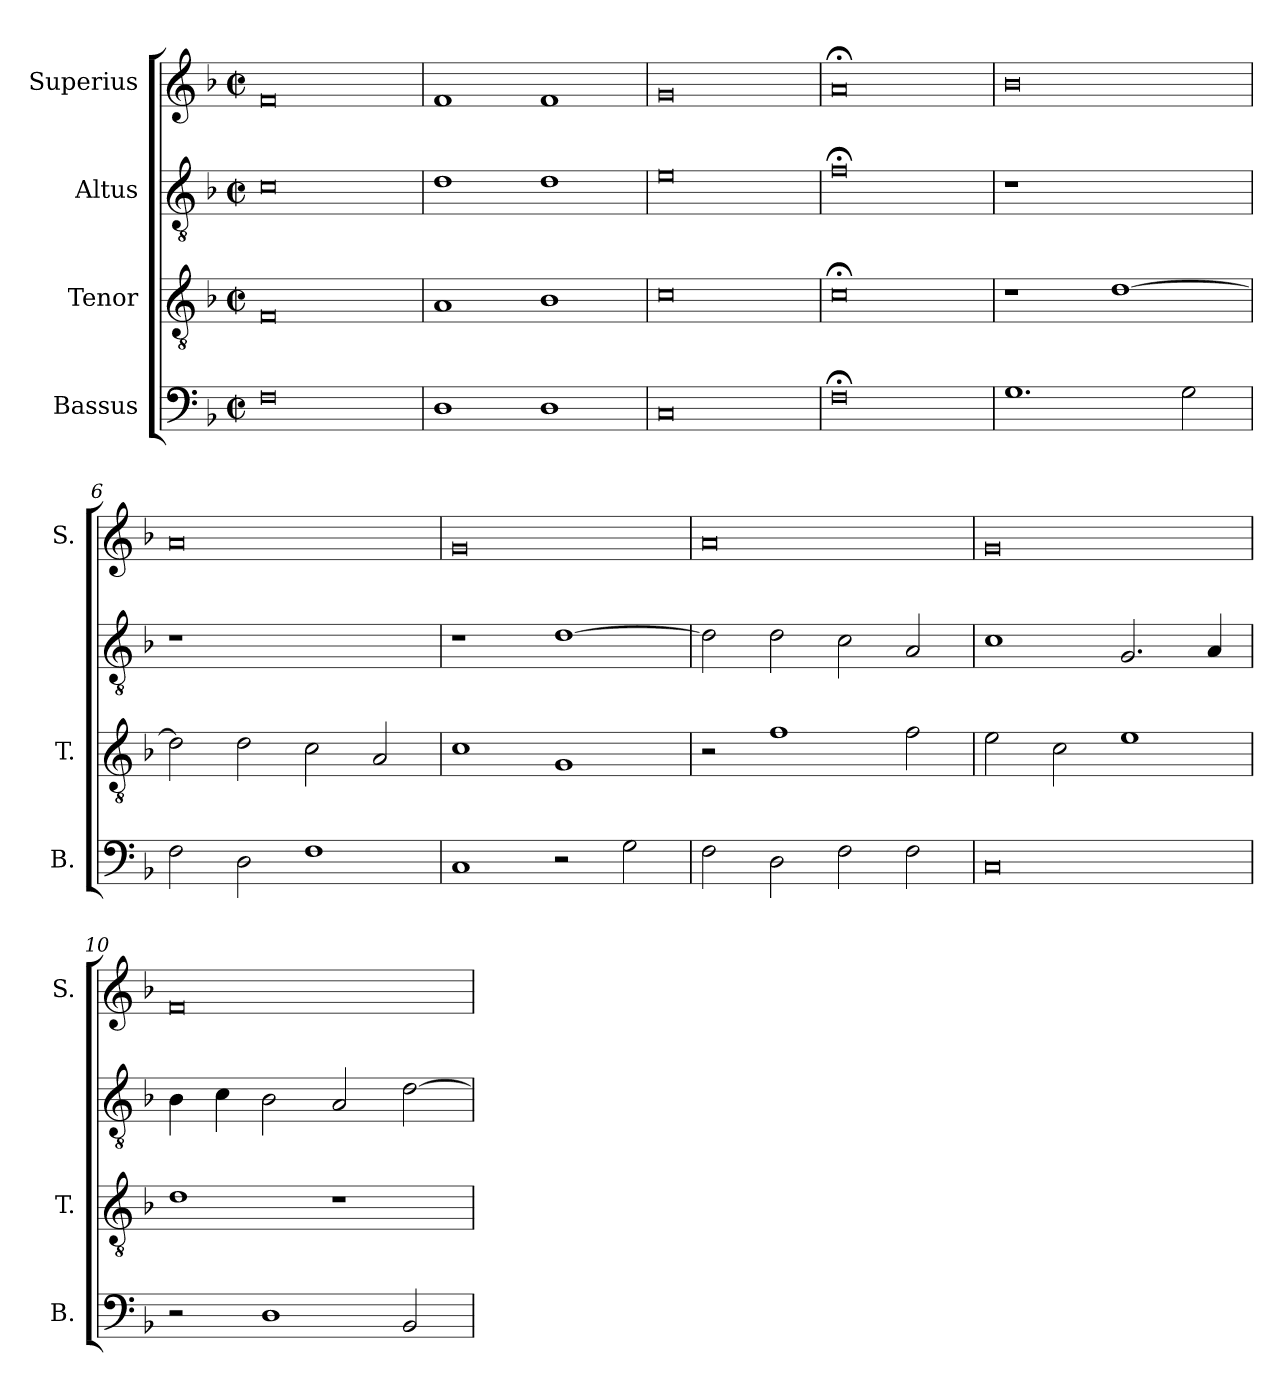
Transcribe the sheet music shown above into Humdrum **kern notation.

**kern	**kern	**kern	**kern
*part4	*part3	*part2	*part1
*staff4	*staff3	*staff2	*staff1
*I"Bassus	*I"Tenor	*I"Altus	*I"Superius
*I'B.	*I'T.	*	*I'S.
!!LO:PB:g=z
*clefF4	*clefGv2	*clefGv2	*clefG2
*	*ITrd7c12	*ITrd7c12	*
*k[b-]	*k[b-]	*k[b-]	*k[b-]
*F:	*F:	*F:	*F:
*M2/2	*M2/2	*M2/2	*M2/2
*met(c|)	*met(c|)	*met(c|)	*met(c|)
=1	=1	=1	=1
0Fi	0FFi	0Ci	0fi
=2	=2	=2	=2
1Di	1AAi	1Di	1fi
1Di	1BB-i	1Di	1fi
=3	=3	=3	=3
0Ci	0Ci	0Ei	0gi
=4	=4	=4	=4
0F;i	0C;i	0F;i	0a;i
=5	=5	=5	=5
!	!	!LO:N:vis=1	!
1.Gi	1r	1r	0b-i
.	[>1Di	1ryy	.
2Gi\	.	.	.
=6	=6	=6	=6
!	!	!LO:N:vis=1	!
2Fi\	2Di\]	1r	0ai
2Di\	2Di\	.	.
1Fi	2Ci\	1ryy	.
.	2AAi/	.	.
=7	=7	=7	=7
1Ci	1Ci	1r	0gi
2r	1GGi	[>1Di	.
2Gi\	.	.	.
!!LO:LB:g=z
=8	=8	=8	=8
2Fi\	2r	2Di\]	0ai
2Di\	1Fi	2Di\	.
2Fi\	.	2Ci\	.
2Fi\	2Fi\	2AAi/	.
=9	=9	=9	=9
0Ci	2Ei\	1Ci	0gi
.	2Ci\	.	.
.	1Ei	2.GGi/	.
.	.	4AAi/	.
=10	=10	=10	=10
2r	1Di	4BB-i\	0fi
.	.	4Ci\	.
1Di	.	2BB-i\	.
.	1r	2AAi/	.
2BB-i/	.	[>2Di\	.
=	=	=	=
*-	*-	*-	*-
